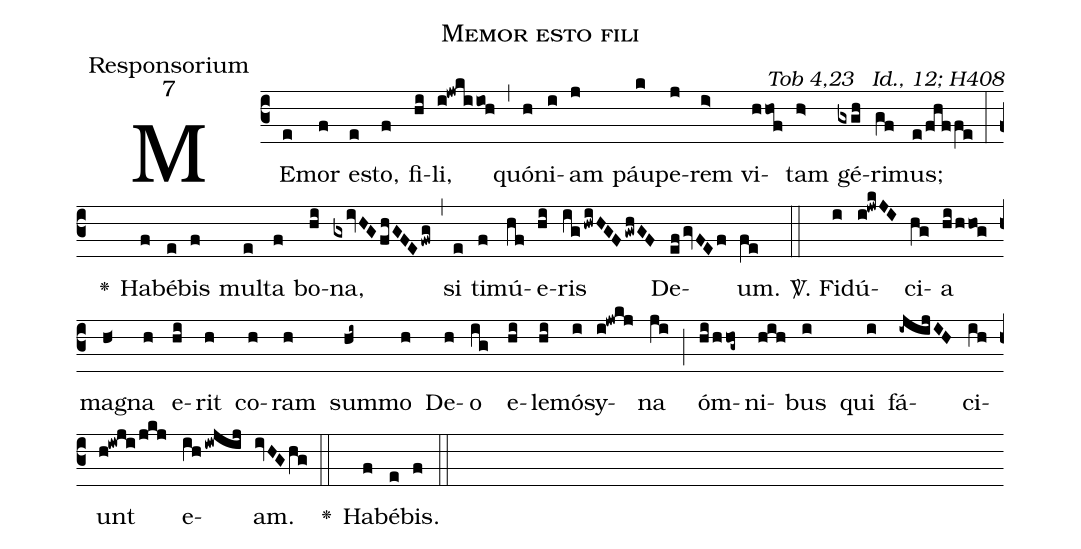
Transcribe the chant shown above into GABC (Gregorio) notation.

name:Memor esto fili;
office-part:Responsorium;
mode:7;
commentary:Tob 4,23 ꝟ Id., 12; H408;
%%
(c3)ME(e)mor(f) e(e)sto,(f) fi(hi)li,(i!jwkiioh) (,) quó(h)ni(i)am(j) páu(k)pe(j)rem(i>) vi(hhof)tam(h>) gé(gxgh)ri(gf)mus;(e/fhf/fe) (:)
<v>\greheightstar</v>()
Ha(f)bé(e)bis(f) mul(e)ta(f) bo(hi)na,(gxivHGfhGFEfwg) (,)
si(e) ti(f)mú(hf)e(hi)ris(ighwiHGFgwhGF) De(efgvFEf)um.(fe) (::)

<sp>V/</sp>.
Fi(i)dú(i!jwkJI)ci(hg)a(hi/hhog) ma(h<)gna(h) e(hi)rit(h) co(h)ram(h) sum(hi~)mo(h) De(h)o(ig) e(hi)le(hi)mó(i)sy(i!jwkj)na(ji) (;) óm(hi/hhog~)ni(hih)bus(i) qui(i) fá(-ijijIH)ci(ih)unt(h!iwji/jkj) e(ihiwjij)am.(ivHGhg) (::)

<v>\greheightstar</v>() Ha(f)bé(e)bis.(f) (::)
